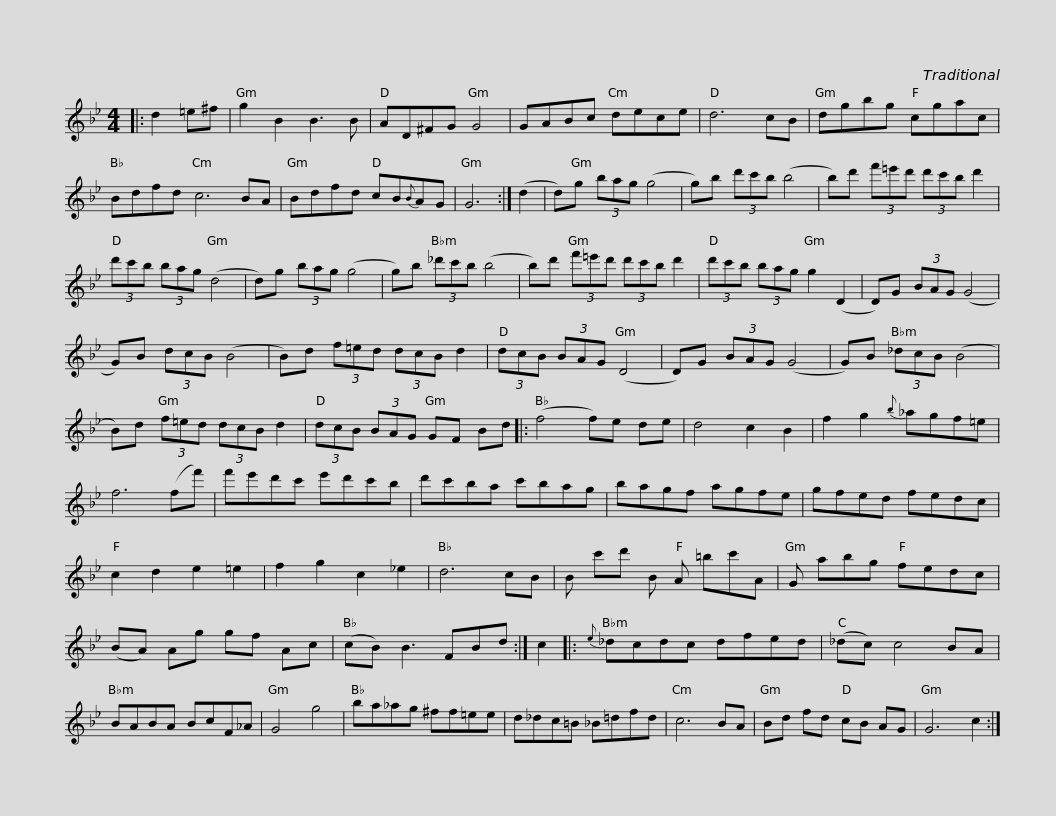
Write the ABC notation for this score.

X:1
L:1/8
M:4/4
I:linebreak $
K:Gmin
V:1 treble
V:1
|: d2 =e^f | g2 B2 B3 B | AD^FG G4 | GABc dece | d6 cB | %5
 dgbg cgac |$ Bdfd c6 BA | Bdfd cB{B}AG | G6 :| (d2 | %10
 d)g (3bag (g4 | g)b (3d'c'b (b4 |$ b)d' (3f'=e'd' (3d'c'b d'2 | (3d'c'b (3bag (d4 | d)g (3bag (g4 | %15
 g)b (3_d'c'b (b4 |$ b)d' (3f'=e'd' (3d'c'b d'2 | (3d'c'b (3bag g2 (D2 | D)G (3BAG (G4 | G)B (3dcB (B4 | %20
 B)d (3f=ed (3dcB d2 |$ (3dcB (3BAG (D4 | D)G (3BAG (G4 | G)B (3_dcB (B4 | B)d (3f=ed (3dcB d2 | %25
 (3dcB (3BAG GF Bd |: (f4 f)e de |$ d4 c2 B2 | f2 g2{b} _agf=e | f6 (ff') | %30
 f'e'd'c' e'd'c'b | d'c'ba c'bag |$ bagf agfe | gfed fedc | c2 d2 e2 =e2 | %35
 f2 g2 c2 _e2 | d6 cB | B c'd' B A =bc'A |$ G abg fedc | (BA) Ag gf Ac | %40
 (cB) B3 FBd :| c2 |:{e} _dcdc dfed | (_dc) c4 BA |$ BABA BcF_A | %45
 G4 g4 | ba_ag ^ff=ee | d_dc=B _B=dfd | c6 BA | Bd fd cB AG |$ %50
 G6 c2 :| %51
